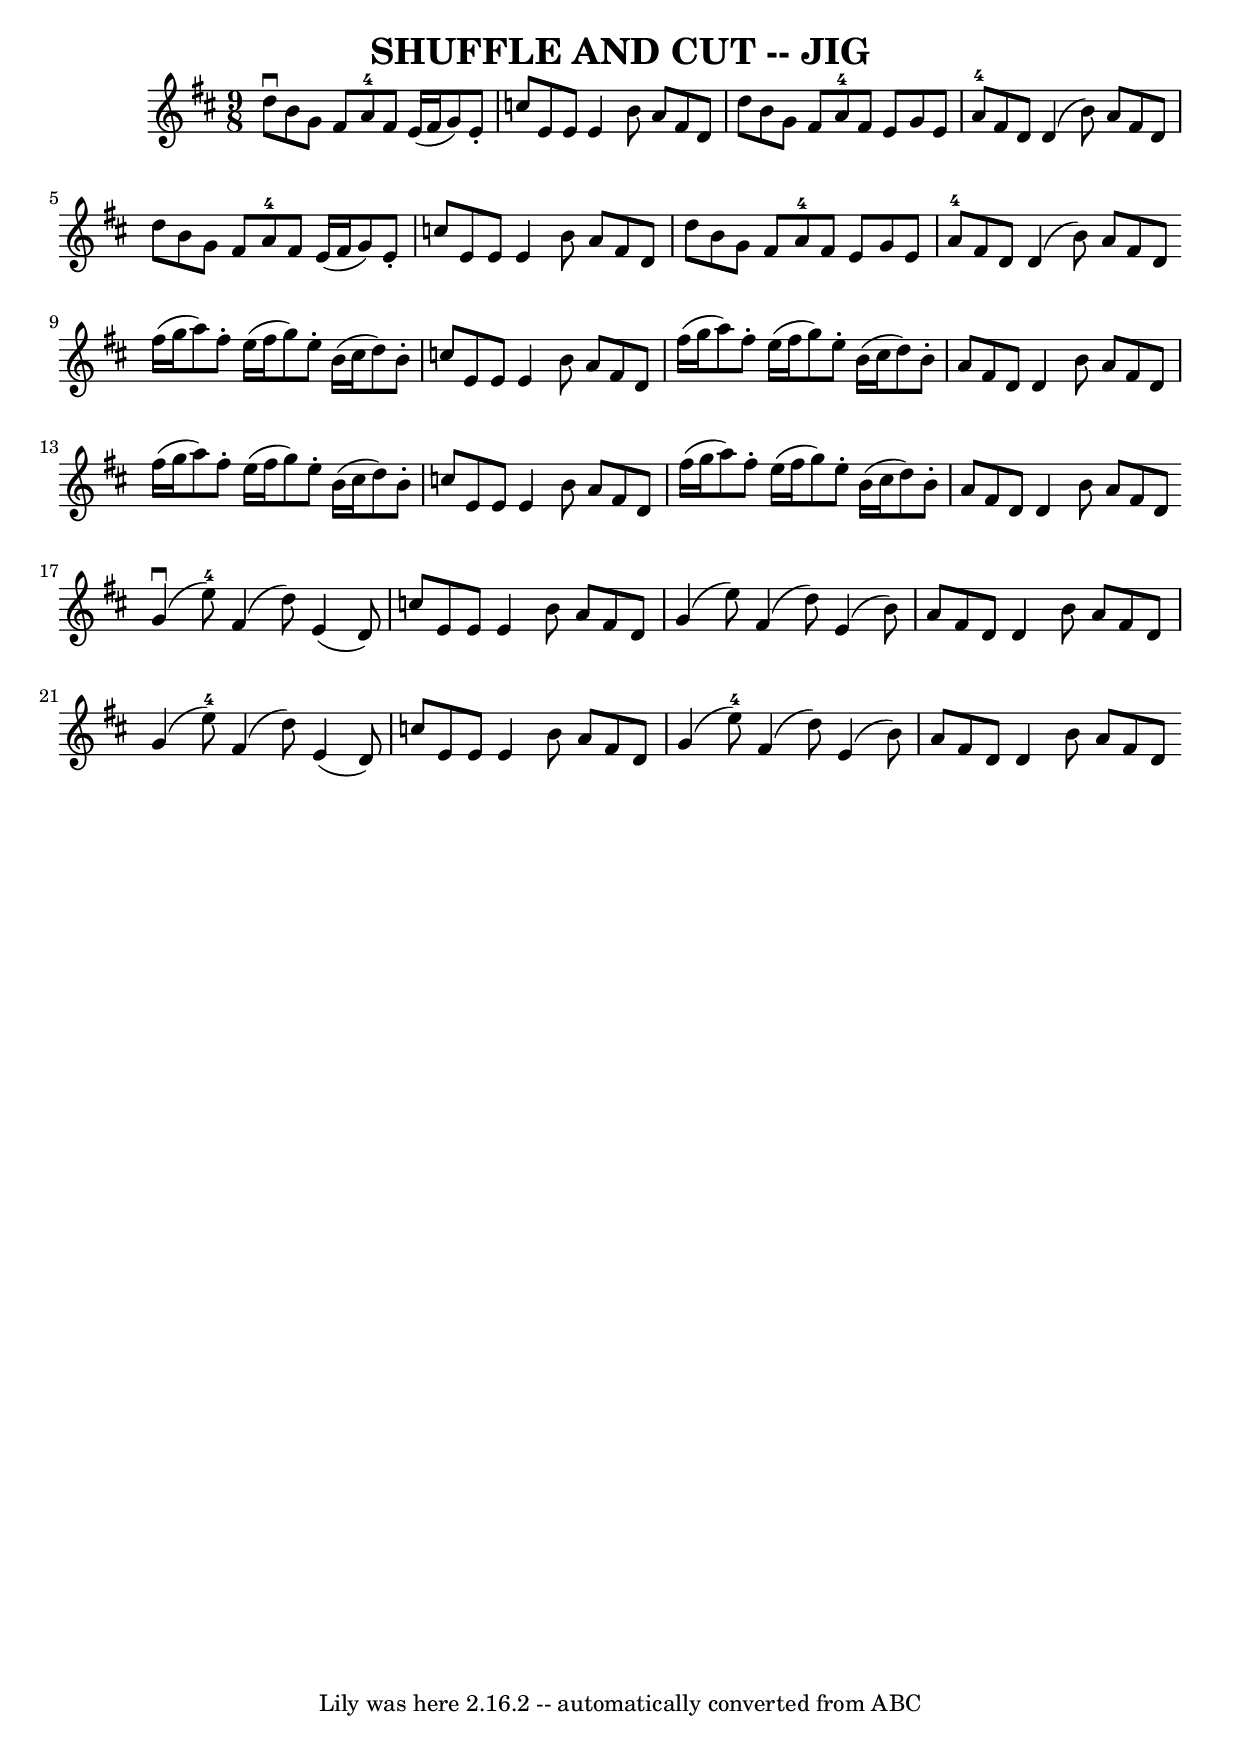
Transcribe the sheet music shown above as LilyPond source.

\version "2.16.2"
\include "Mammoth.ily"
\header {
  %% book = "Ryan's Mammoth Collection of Fiddle Tunes"
 crossRefNumber = "1"
 footnotes = "\\\\(As Old Irish Dance)"
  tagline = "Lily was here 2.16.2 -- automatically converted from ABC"
  title = "SHUFFLE AND CUT -- JIG"

}
voicedefault =  {


  \time 9/8 
  \key d \major
 d''8^\downbow b'8 g'8 fs'8 a'8-4 fs'8 e'16 (fs'16 g'8) e'8-.    |
 c''8 e'8 e'8 e'4 b'8 a'8 fs'8 d'8         |
 d''8 b'8 g'8 fs'8 a'8-4 fs'8 e'8 g'8 e'8     |
 a'8-4 fs'8 d'8 d'4 (b'8) a'8 fs'8 d'8    |  |
 d''8 b'8 g'8 fs'8 a'8-4 fs'8 e'16 (fs'16 g'8) e'8-.    |
 c''8 e'8 e'8 e'4 b'8 a'8 fs'8 d'8         |
 d''8 b'8 g'8 fs'8 a'8-4 fs'8 e'8 g'8 e'8  |
 a'8-4 fs'8 d'8 d'4 (b'8) a'8 fs'8 d'8    \bar " |." fs''16 (g''16 a''8) fs''8-. e''16 ( fs''16 g''8) e''8-. b'16 (cs''16 d''8) b'8-.     |
 c''8 e'8 e'8 e'4 b'8 a'8 fs'8 d'8         |
 fs''16 (g''16 a''8) fs''8-. e''16 (fs''16 g''8) e''8-. b'16 (cs''16 d''8) b'8-.    |
 a'8 fs'8 d'8 d'4 b'8 a'8 fs'8 d'8    |  |
  
 fs''16 (g''16 a''8) fs''8-. e''16 (fs''16 g''8) e''8-. b'16 (cs''16 d''8) b'8-.    |
 c''8 e'8 e'8 e'4 b'8 a'8 fs'8 d'8         |
 fs''16 (g''16    
 a''8) fs''8-. e''16 (fs''16 g''8) e''8-. b'16 ( cs''16 d''8) b'8-.    |
 a'8 fs'8 d'8 d'4 b'8 a'8 fs'8 d'8    \bar " |." g'4 (^\downbow e''8-4) fs'4 ( d''8) e'4 (d'8)    |
 c''8 e'8 e'8 e'4 b'8 a'8 fs'8 d'8         |
 g'4 (e''8) fs'4 (d''8) e'4 (b'8)    |
 a'8 fs'8 d'8 d'4 b'8 a'8 fs'8 d'8    |  |
 g'4 (e''8-4) fs'4 (d''8) e'4 (d'8)    |
 c''8 e'8 e'8 e'4 b'8 a'8 fs'8 d'8         |
 g'4 (e''8-4) fs'4 (d''8) e'4 (b'8)   |
 a'8 fs'8 d'8 d'4 b'8 a'8 fs'8 d'8       \bar " |."   

}

\score{
  <<

    \context Staff="default"
    {
      \voicedefault 
      
    }

  >>
  \layout {
    
  }
  \midi {
  }

}
